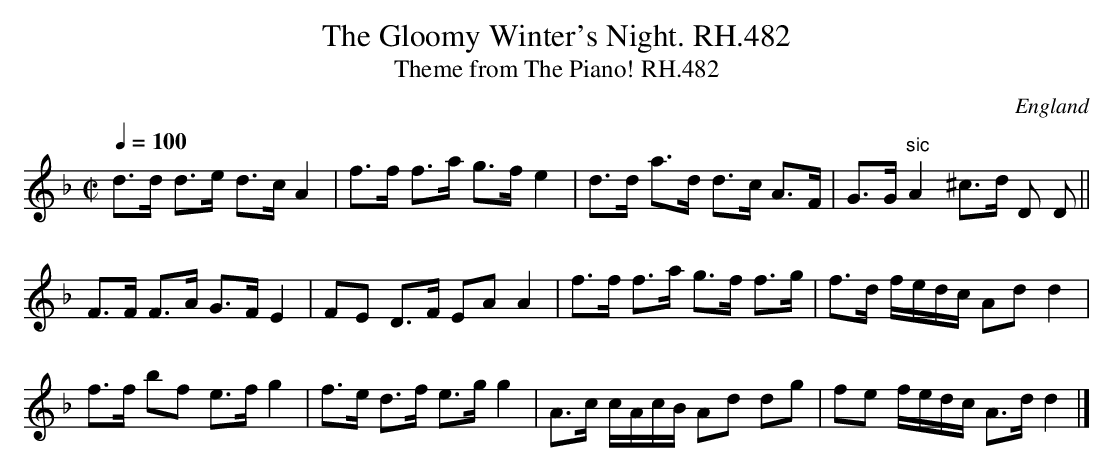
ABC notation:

X:1
T:Gloomy Winter's Night. RH.482, The
T:Theme from The Piano! RH.482
O:England
M:C|
L:1/8
Q:1/4=100
K:Dm
d>d d>e d>c A2|f>f f>a g>f e2|\
d>d a>d d>c A>F|G>G"sic" A2 ^c>d D D||
F>F F>A G>FE2|FE D>F EAA2|\
f>f f>a g>f f>g|f>d f/e/d/c/ Add2|
f>f bf e>f g2|f>e d>f e>g g2|\
A>c c/A/c/B/ Ad dg|fe f/e/d/c/ A>d d2|]
